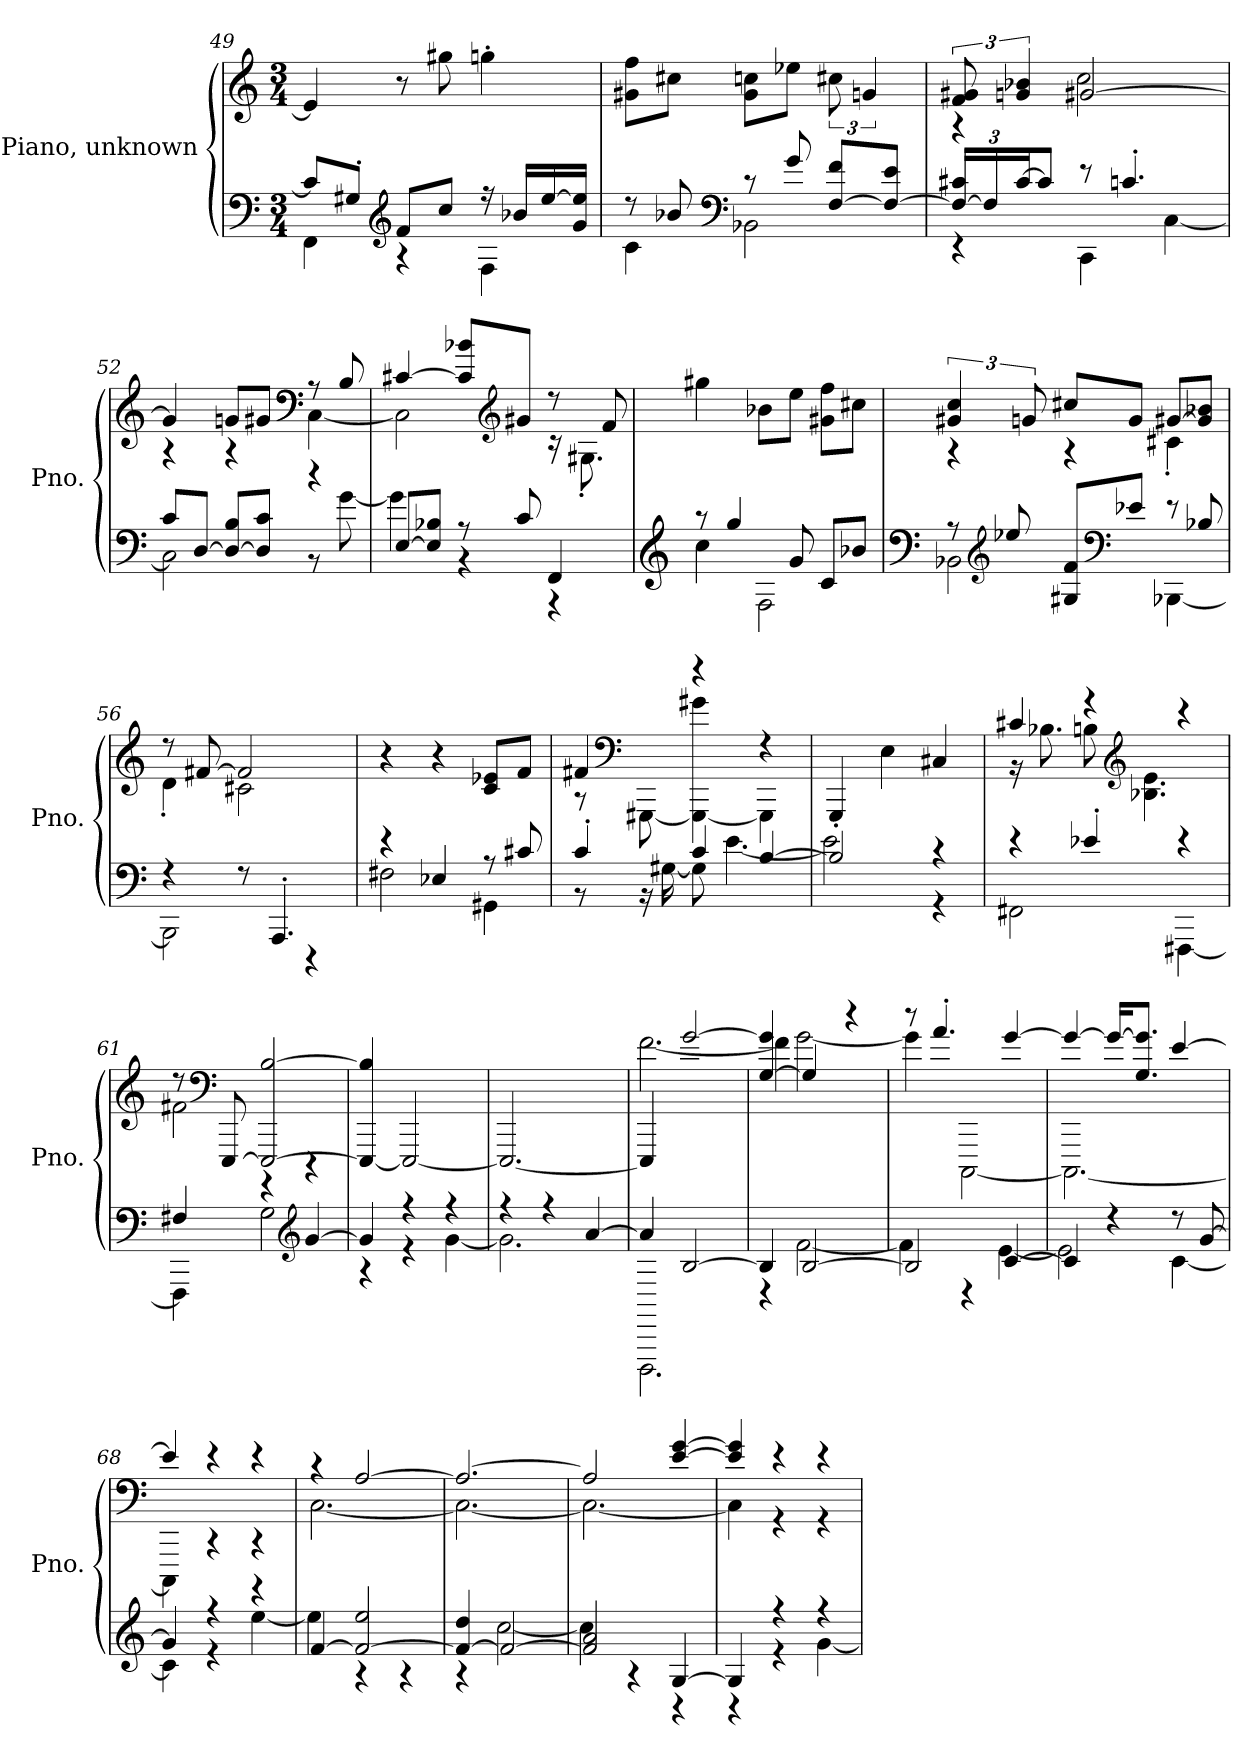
**kern	**kern
*part1	*part1
*staff2	*staff1
*I"Piano, unknown	*
*I'Pno.	*
*clefF4	*clefG2
*k[]	*k[]
*M3/4	*M3/4
=49	=49
*^	*
8c/L]	4FF\	4e/]
8G#X'/J	.	.
*clefG2	*	*
8f/L	4r	8r
8cc/J	.	8gg#X\
16r	4F\	4ggn'\
16b-X/LL	.	.
[16ee/	.	.
16g/ 16ee/]JJ	.	.
!!LO:LB:g=z
=50	=50	=50
8r	4c\	8g#X\ 8ff\L
8b-X/	.	8cc#X\J
*clefF4	*	*
8r	2BB-X\	8g#\ 8ccn\L
8g/	.	8ee-X\J
[8F/ 8f/L	.	12cc#X\
.	.	6gn/
8F/_ 8e/J	.	.
=51	=51	=51
*Xbrackettup	*	*
*	*	*^
24F/_ 24c#X/LL	4r	12f/ 12g#X/	4r
24F/]	.	.	.
[24c#/J	.	6gn/ 6b-X/	.
8c#/J]	.	.	.
8r	4CC\	[2g#X/	2cc\
4.cn'/	.	.	.
.	[4C\	.	.
=52	=52	=52	=52
8c/L	2C\]	4g#/]	4r
[8D/J	.	.	.
8D/_ 8B/L	.	8gn/L	4r
8D/] 8c/J	.	8g#X/J	.
*	*	*clefF4	*
4r	8r	8r	[4C\
.	[8g\	8B/	.
!!LO:LB:g=z	!!
=53	=53	=53	=53
[8E/L	4g\]	[4c#X/	2C\]
8E/] 8B-X/J	.	.	.
8r	4r	8c#/] 8b-X/L	.
*	*	*clefG2	*
8c/	.	8g#X/J	.
4FF/	4r	8r	16r
.	.	.	8.G#X'\
.	.	8f/	.
*	*	*v	*v
=54	=54	=54
*clefG2	*	*
8r	4cc\	4gg#X\
4gg/	.	.
.	2F\	8b-X\L
8g/	.	8ee\J
8c/L	.	8g#X\ 8ff\L
8b-X/J	.	8cc#X\J
=55	=55	=55
*clefF4	*	*
*	*	*^
8r	2BB-X\	6g#X/ 6cc/	4r
*clefG2	*	*	*
8ee-X/	.	.	.
.	.	12gn/	.
8G#X/ 8f/L	.	8cc#X/L	4r
*clefF4	*	*	*
8e-X/J	.	8g/J	.
8r	[4BBB-X\	[8g#X/L	4c#X'\
8B-X/	.	8g#/] 8b-X/J	.
!!LO:LB:g=z	!!
=56	=56	=56	=56
4r	2BBB-\]	8r	4d'\
.	.	[8f#X/	.
8r	.	2f#/]	2c#X\
4.AAA'/	.	.	.
.	4r	.	.
*	*	*v	*v
=57	=57	=57
4r	2F#X\	4r
4E-X/	.	4r
8r	4GG#X\	8c/ 8e-X/L
8c#X/	.	8f/J
=58	=58	=58
*	*	*^
4c'/	8r	4f#X/	8r
*	*	*clefF4	*
.	16r	.	[8GGG#X\
.	[16G#X\	.	.
4c/	8G#\]	4r	4GGG#\_ 4g#X\
.	[4.e\	.	.
[4B/	.	4r	4GGG#\]
*	*	*v	*v
=59	=59	=59
2B/]	2e\]	4GGG'/
.	.	4E\
4r	4r	4C#X/
=60	=60	=60
*	*	*^
4r	2FF#X\	4c#X/	16r
.	.	.	8.B-X\
4e-X'/	.	4r	8Bn\
*	*	*clefG2	*
.	.	.	4.B-X\ 4.e\
4r	[4FFF#X\	4r	.
!!LO:PB:g=z	!!
=61	=61	=61	=61
4F#X/	4FFF#\]	8r	2f#X\
*	*	*clefF4	*
.	.	[8EEE/	.
4r	2G\	2EEE/_ [2B/	.
*clefG2	*	*	*
[4g/	.	.	4r
*	*	*v	*v
=62	=62	=62
4g/]	4r	4EEE/_ 4B/]
4r	4r	2EEE/_
4r	[4g\	.
=63	=63	=63
4r	2.g\]	2.EEE/_
4r	.	.
[4a/	.	.
=64	=64	=64
*	*	*^
4a/]	2.DDD\	4EEE/]	[2.f\
[2B/	.	[2g/	.
=65	=65	=65	=65
4B/]	4r	[4G/ 4g/]	4f\]
[2B/	[2f\	4G/]	[2g\
.	.	4r	.
=66	=66	=66	=66
2B/]	4f\]	8r	4g\]
.	.	4.a'/	.
.	4r	.	[2CCC\
[4c/	[4e\	[4g/	.
=67	=67	=67	=67
4c/]	2e\]	4g/_	2.CCC\_
4r	.	16g/KL_	.
.	.	8.G/ 8.g/]J	.
8r	[4c\	[4e/	.
[8g/	.	.	.
!!LO:LB:g=z	!!
=68	=68	=68	=68
4g/]	4c\]	4e/]	4CCC\]
4r	4r	4r	4r
4r	[4ee\	4r	4r
=69	=69	=69	=69
[4f/	4ee\]	4r	[2.C\
2f/_ 2ee/	4r	[2A/	.
.	4r	.	.
=70	=70	=70	=70
4f/_ 4dd/	4r	2.A/_	2.C\_
2f/_	[2cc\	.	.
=71	=71	=71	=71
2f/] 2a/	4cc\]	2A/]	2.C\_
.	4r	.	.
[4G/	4r	[4e/ [4g/	.
=72	=72	=72	=72
4G/]	4r	4e/] 4g/]	4C\]
4r	4r	4r	4r
4r	[4g\	4r	4r
*v	*v	*	*
*	*v	*v
=	=
*-	*-
